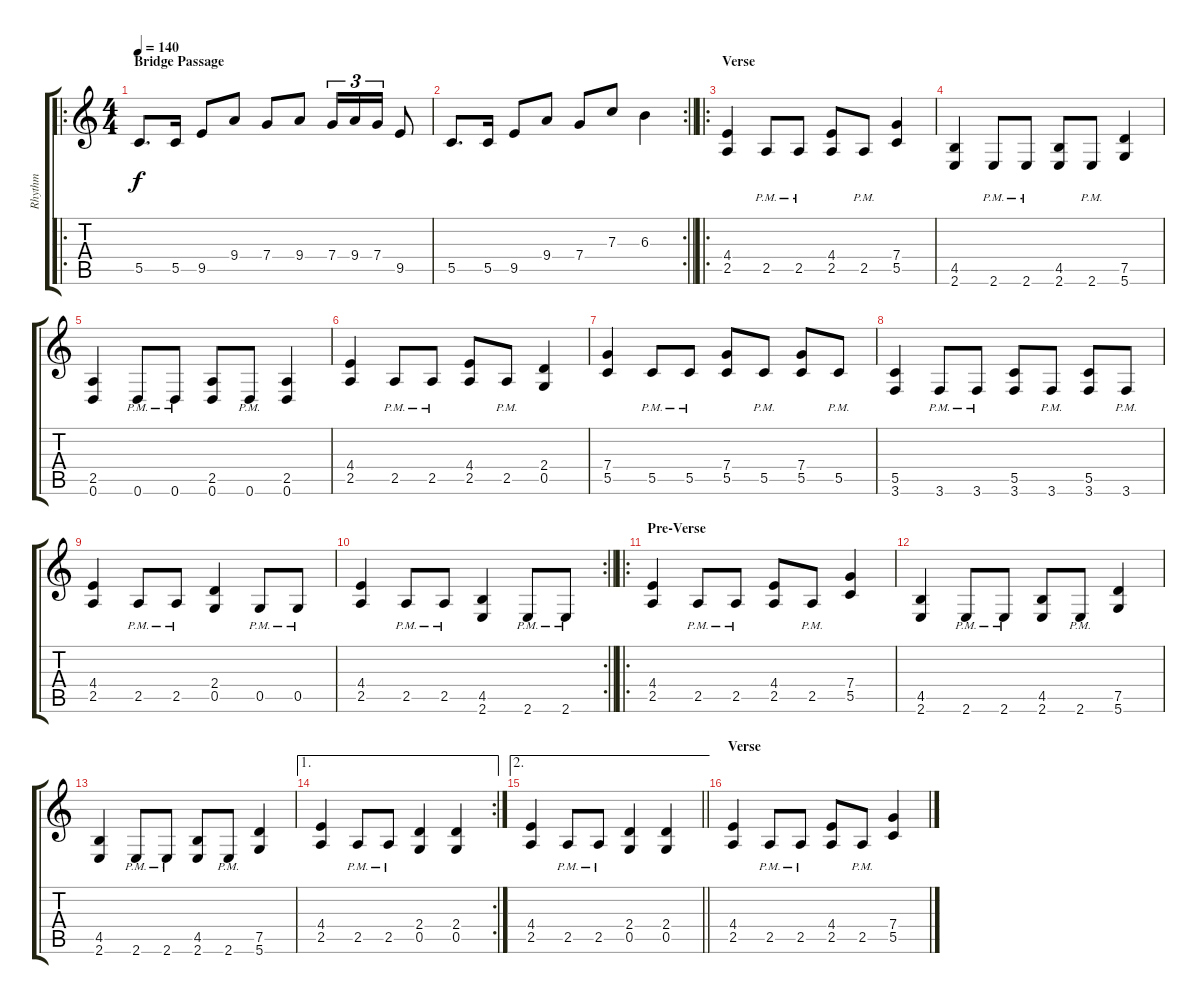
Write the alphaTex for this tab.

\track ("Rhythm" "Rhythm") {instrument acousticguitarsteel}
\staff {score tabs}
\tuning (D4 A3 F3 C3 G2 D2) {hide}
\ro
\ts (4 4)
\section ("" "Bridge Passage")
\tempo 140
\clef g2
\ks c
5.5.8{d dy f} 5.5.16 9.5.8 9.4.8 7.4.8 9.4.8 7.4.16{tu (3 2)} 9.4.16{tu (3 2)} 7.4.16{tu (3 2)} 9.5.8 |
\rc 2
\barLineRight lightlight
5.5.8{d} 5.5.16 9.5.8 9.4.8 7.4.8 7.3.8 6.3.4 |
\ro
\section ("" "Verse")
(4.4 2.5).4{instrument distortionguitar} 2.5{pm}.8 2.5{pm}.8 (4.4 2.5).8 2.5{pm}.8 (7.4 5.5).4 |
(4.5 2.6).4 2.6{pm}.8 2.6{pm}.8 (4.5 2.6).8 2.6{pm}.8 (7.5 5.6).4 |
(2.5 0.6).4 0.6{pm}.8 0.6{pm}.8 (2.5 0.6).8 0.6{pm}.8 (2.5 0.6).4 |
(4.4 2.5).4 2.5{pm}.8 2.5{pm}.8 (4.4 2.5).8 2.5{pm}.8 (2.4 0.5).4 |
(7.4 5.5).4 5.5{pm}.8 5.5{pm}.8 (7.4 5.5).8 5.5{pm}.8 (7.4 5.5).8 5.5{pm}.8 |
(5.5 3.6).4 3.6{pm}.8 3.6{pm}.8 (5.5 3.6).8 3.6{pm}.8 (5.5 3.6).8 3.6{pm}.8 |
(4.4 2.5).4 2.5{pm}.8 2.5{pm}.8 (2.4 0.5).4 0.5{pm}.8 0.5{pm}.8 |
\rc 2
\barLineRight lightlight
(4.4 2.5).4 2.5{pm}.8 2.5{pm}.8 (4.5 2.6).4 2.6{pm}.8 2.6{pm}.8 |
\ro
\section ("" "Pre-Verse")
(4.4 2.5).4{instrument distortionguitar} 2.5{pm}.8 2.5{pm}.8 (4.4 2.5).8 2.5{pm}.8 (7.4 5.5).4 |
(4.5 2.6).4 2.6{pm}.8 2.6{pm}.8 (4.5 2.6).8 2.6{pm}.8 (7.5 5.6).4 |
(4.5 2.6).4 2.6{pm}.8 2.6{pm}.8 (4.5 2.6).8 2.6{pm}.8 (7.5 5.6).4 |
\ae 1
\rc 2
(4.4 2.5).4 2.5{pm}.8 2.5{pm}.8 (2.4 0.5).4 (2.4 0.5).4 |
\ae 2
\barLineRight lightlight
(4.4 2.5).4 2.5{pm}.8 2.5{pm}.8 (2.4 0.5).4 (2.4 0.5).4 |
\section ("" "Verse")
(4.4 2.5).4{instrument distortionguitar} 2.5{pm}.8 2.5{pm}.8 (4.4 2.5).8 2.5{pm}.8 (7.4 5.5).4
